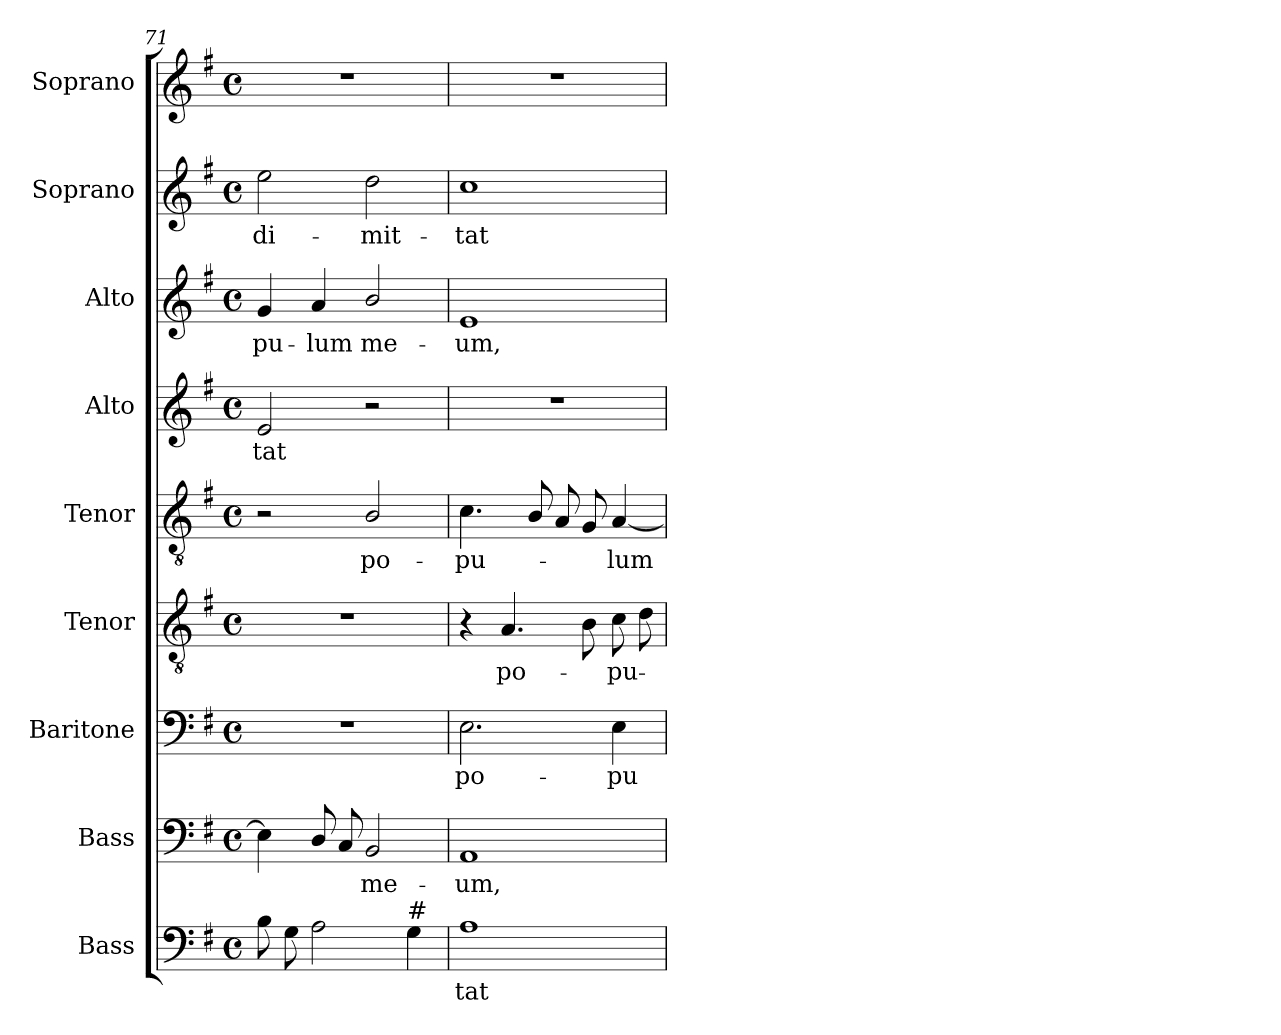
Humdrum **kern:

**kern	**text	**kern	**text	**kern	**text	**kern	**text	**kern	**text	**kern	**text	**kern	**text	**kern	**text	**kern
*part9	*part9	*part8	*part8	*part7	*part7	*part6	*part6	*part5	*part5	*part4	*part4	*part3	*part3	*part2	*part2	*part1
*staff9	*staff9	*staff8	*staff8	*staff7	*staff7	*staff6	*staff6	*staff5	*staff5	*staff4	*staff4	*staff3	*staff3	*staff2	*staff2	*staff1
*I"Bass	*	*I"Bass	*	*I"Baritone	*	*I"Tenor	*	*I"Tenor	*	*I"Alto	*	*I"Alto	*	*I"Soprano	*	*I"Soprano
*I'B.	*	*I'B.	*	*I'Bar.	*	*I'T.	*	*I'T.	*	*I'A.	*	*I'A.	*	*I'S.	*	*I'S.
*clefF4	*	*clefF4	*	*clefF4	*	*clefGv2	*	*clefGv2	*	*clefG2	*	*clefG2	*	*clefG2	*	*clefG2
*	*	*	*	*	*	*ITrd7c12	*	*ITrd7c12	*	*	*	*	*	*	*	*
*k[f#]	*	*k[f#]	*	*k[f#]	*	*k[f#]	*	*k[f#]	*	*k[f#]	*	*k[f#]	*	*k[f#]	*	*k[f#]
*G:	*	*G:	*	*G:	*	*G:	*	*G:	*	*G:	*	*G:	*	*G:	*	*G:
*M4/4	*	*M4/4	*	*M4/4	*	*M4/4	*	*M4/4	*	*M4/4	*	*M4/4	*	*M4/4	*	*M4/4
*met(c)	*	*met(c)	*	*met(c)	*	*met(c)	*	*met(c)	*	*met(c)	*	*met(c)	*	*met(c)	*	*met(c)
=71	=71	=71	=71	=71	=71	=71	=71	=71	=71	=71	=71	=71	=71	=71	=71	=71
!	!	!	!	!	!	!	!	!	!	!	!LO:LY:b:color=#000000	!	!	!	!	!
!	!	!	!	!	!	!	!	!	!	!	!	!	!LO:LY:b:color=#000000	!	!	!
!	!	!	!	!	!	!	!	!	!	!	!	!	!	!	!LO:LY:b:color=#000000	!
8Bi\	.	4Ei\]	.	1r	.	1r	.	2r	.	2ei/	-tat	4gi/	-pu-	2eei\	di-	1r
8Gi\	.	.	.	.	.	.	.	.	.	.	.	.	.	.	.	.
!	!	!	!	!	!	!	!	!	!	!	!	!	!LO:LY:b:color=#000000	!	!	!
2Ai\	.	8Di/	.	.	.	.	.	.	.	.	.	4ai/	-lum	.	.	.
.	.	8Ci/	.	.	.	.	.	.	.	.	.	.	.	.	.	.
!	!	!	!LO:LY:b:color=#000000	!	!	!	!	!	!	!	!	!	!	!	!	!
!	!	!	!	!	!	!	!	!	!LO:LY:b:color=#000000	!	!	!	!	!	!	!
!	!	!	!	!	!	!	!	!	!	!	!	!	!LO:LY:b:color=#000000	!	!	!
!	!	!	!	!	!	!	!	!	!	!	!	!	!	!	!LO:LY:b:color=#000000	!
.	.	2BBi/	me-	.	.	.	.	2BBi/	po-	2r	.	2bi/	me-	2ddi\	-mit-	.
!LO:TX:a:t=#	!	!	!	!	!	!	!	!	!	!	!	!	!	!	!	!
4Gi\	.	.	.	.	.	.	.	.	.	.	.	.	.	.	.	.
!!LO:LB:g=z
=72	=72	=72	=72	=72	=72	=72	=72	=72	=72	=72	=72	=72	=72	=72	=72	=72
!	!LO:LY:b:color=#000000	!	!	!	!	!	!	!	!	!	!	!	!	!	!	!
!	!	!	!LO:LY:b:color=#000000	!	!	!	!	!	!	!	!	!	!	!	!	!
!	!	!	!	!	!LO:LY:b:color=#000000	!	!	!	!	!	!	!	!	!	!	!
!	!	!	!	!	!	!	!	!	!LO:LY:b:color=#000000	!	!	!	!	!	!	!
!	!	!	!	!	!	!	!	!	!	!	!	!	!LO:LY:b:color=#000000	!	!	!
!	!	!	!	!	!	!	!	!	!	!	!	!	!	!	!LO:LY:b:color=#000000	!
1Ai	-tat	1AAi	-um,	2.Ei\	po-	4r	.	4.Ci\	-pu-	1r	.	1ei	-um,	1cci	-tat	1r
!	!	!	!	!	!	!	!LO:LY:b:color=#000000	!	!	!	!	!	!	!	!	!
.	.	.	.	.	.	4.AAi/	po-	.	.	.	.	.	.	.	.	.
.	.	.	.	.	.	.	.	8BBi/	.	.	.	.	.	.	.	.
.	.	.	.	.	.	.	.	8AAi/	.	.	.	.	.	.	.	.
.	.	.	.	.	.	8BBi\	.	8GGi/	.	.	.	.	.	.	.	.
!	!	!	!	!	!LO:LY:b:color=#000000	!	!	!	!	!	!	!	!	!	!	!
!	!	!	!	!	!	!	!LO:LY:b:color=#000000	!	!	!	!	!	!	!	!	!
!	!	!	!	!	!	!	!	!	!LO:LY:b:color=#000000	!	!	!	!	!	!	!
.	.	.	.	4Ei\	-pu-	8Ci\	-pu-	[4AAi/	-lum	.	.	.	.	.	.	.
.	.	.	.	.	.	8Di\	.	.	.	.	.	.	.	.	.	.
=	=	=	=	=	=	=	=	=	=	=	=	=	=	=	=	=
*-	*-	*-	*-	*-	*-	*-	*-	*-	*-	*-	*-	*-	*-	*-	*-	*-
